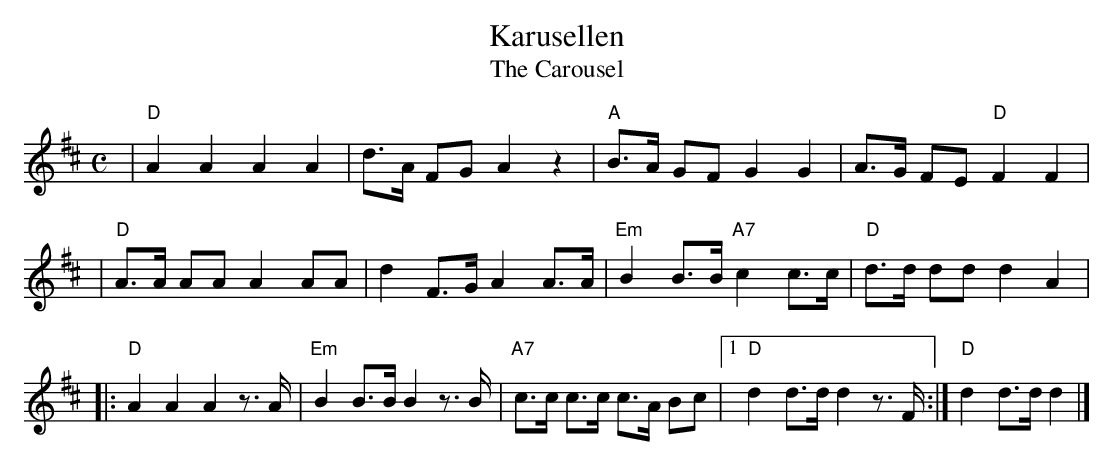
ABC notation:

X:1
T: Karusellen
T: The Carousel
M: C
L: 1/8
K: D
| "D" A2 A2 A2 A2 | d>A FG A2 z2 | "A"B>A GF G2 G2 | A>G FE "D"F2 F2 |
| "D"A>A AA A2 AA | d2 F>G A2 A>A | "Em"B2 B>B "A7"c2 c>c | "D"d>d dd d2 A2 |
|: "D"A2 A2 A2 z>A | "Em"B2 B>B B2 z>B | "A7"c>c c>c c>A Bc |1 "D"d2 d>d d2 z>F :| "D"d2 d>d d2 |]
